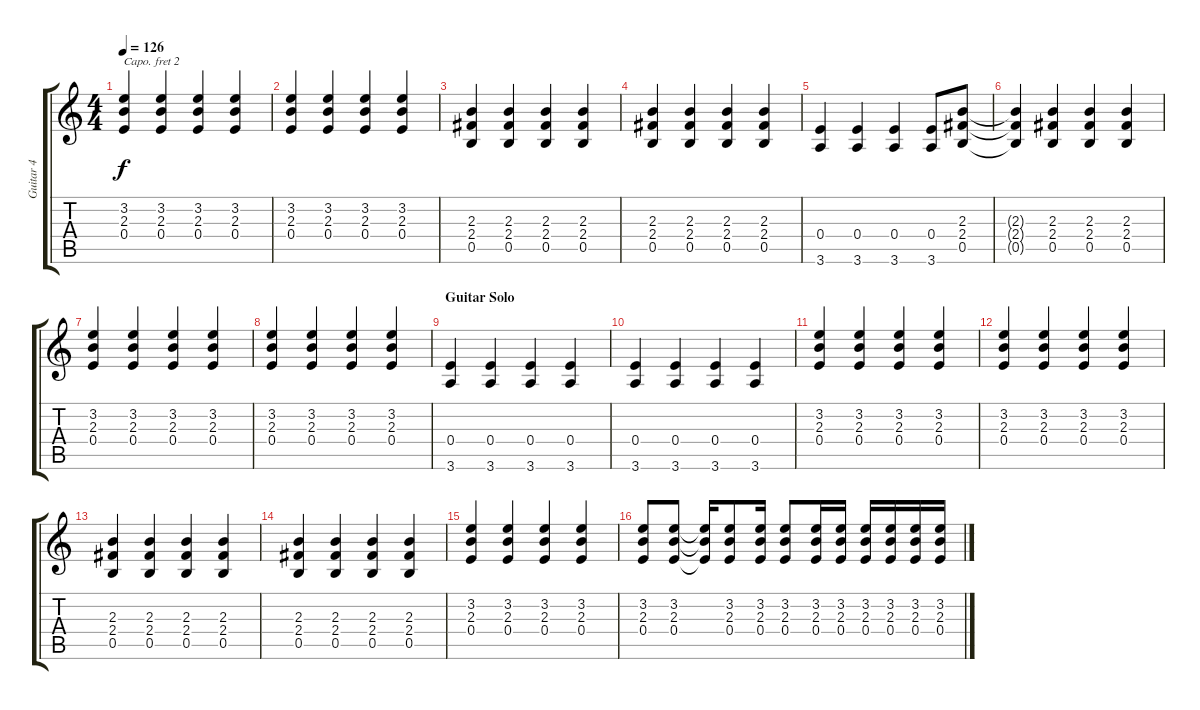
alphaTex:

\track ("Guitar 4" "Guitar 4") {instrument distortionguitar}
\staff {score tabs}
\capo 2
\tuning (E4 B3 G3 D3 A2 E2) {hide}
\ts (4 4)
\tempo 126
\clef g2
\ks c
(3.2 2.3 0.4).4{dy f} (3.2 2.3 0.4).4 (3.2 2.3 0.4).4 (3.2 2.3 0.4).4 |
(3.2 2.3 0.4).4 (3.2 2.3 0.4).4 (3.2 2.3 0.4).4 (3.2 2.3 0.4).4 |
(2.3 2.4 0.5).4 (2.3 2.4 0.5).4 (2.3 2.4 0.5).4 (2.3 2.4 0.5).4 |
(2.3 2.4 0.5).4 (2.3 2.4 0.5).4 (2.3 2.4 0.5).4 (2.3 2.4 0.5).4 |
(0.4 3.6).4 (0.4 3.6).4 (0.4 3.6).4 (0.4 3.6).8 (2.3 2.4 0.5).8 |
(2.3{t} 2.4{t} 0.5{t}).4 (2.3 2.4 0.5).4 (2.3 2.4 0.5).4 (2.3 2.4 0.5).4 |
(3.2 2.3 0.4).4 (3.2 2.3 0.4).4 (3.2 2.3 0.4).4 (3.2 2.3 0.4).4 |
(3.2 2.3 0.4).4 (3.2 2.3 0.4).4 (3.2 2.3 0.4).4 (3.2 2.3 0.4).4 |
\section ("" "Guitar Solo")
(0.4 3.6).4 (0.4 3.6).4 (0.4 3.6).4 (0.4 3.6).4 |
(0.4 3.6).4 (0.4 3.6).4 (0.4 3.6).4 (0.4 3.6).4 |
(3.2 2.3 0.4).4 (3.2 2.3 0.4).4 (3.2 2.3 0.4).4 (3.2 2.3 0.4).4 |
(3.2 2.3 0.4).4 (3.2 2.3 0.4).4 (3.2 2.3 0.4).4 (3.2 2.3 0.4).4 |
(2.3 2.4 0.5).4 (2.3 2.4 0.5).4 (2.3 2.4 0.5).4 (2.3 2.4 0.5).4 |
(2.3 2.4 0.5).4 (2.3 2.4 0.5).4 (2.3 2.4 0.5).4 (2.3 2.4 0.5).4 |
(3.2 2.3 0.4).4 (3.2 2.3 0.4).4 (3.2 2.3 0.4).4 (3.2 2.3 0.4).4 |
(3.2 2.3 0.4).8 (3.2 2.3 0.4).8 (3.2{t} 2.3{t} 0.4{t}).16 (3.2 2.3 0.4).8 (3.2 2.3 0.4).16 (3.2 2.3 0.4).8 (3.2 2.3 0.4).16 (3.2 2.3 0.4).16 (3.2 2.3 0.4).16 (3.2 2.3 0.4).16 (3.2 2.3 0.4).16 (3.2 2.3 0.4).16
